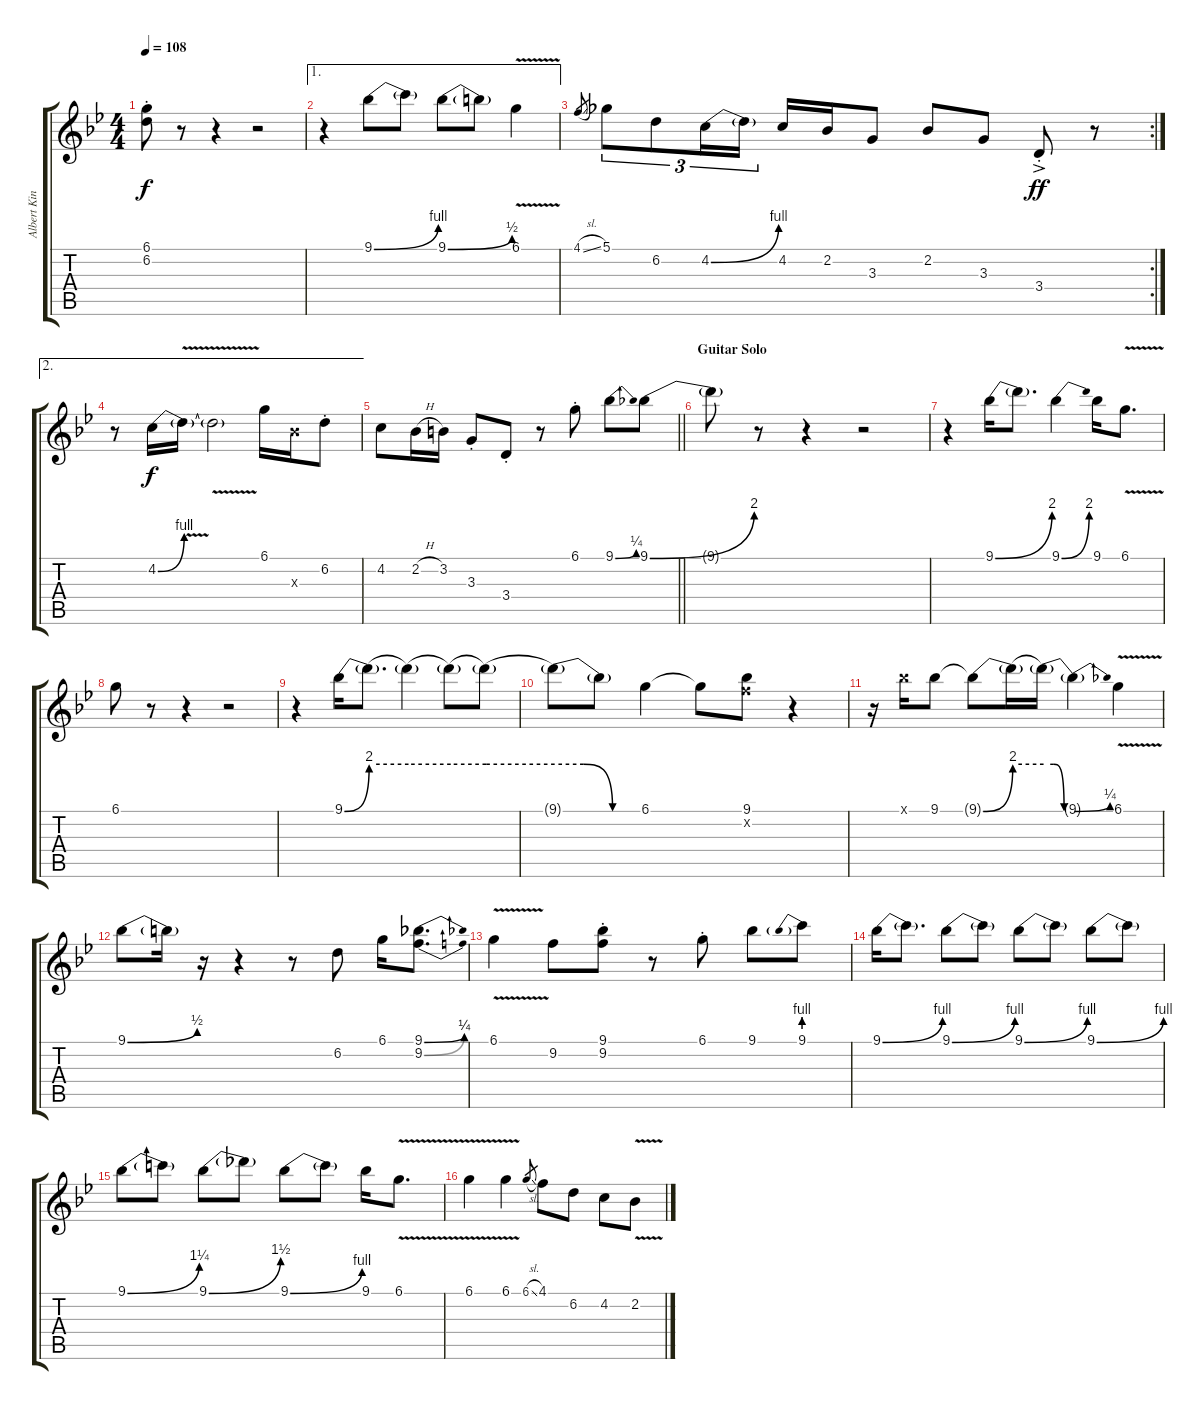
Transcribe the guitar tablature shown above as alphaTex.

\track ("Albert King - Guitar " "Albert Kin") {instrument overdrivenguitar}
\staff {score tabs}
\tuning (Db4 Ab3 E3 B2 E2 B1) {hide}
\ts (4 4)
\tempo 108
\clef g2
\ks bb
(6.1{st} 6.2{st}).8{dy f} r.8 r.4 r.2 |
\ae 1
r.4 9.1{be (bend 0 0 60 4)}.8 9.1{t}.8 9.1{be (bend 0 0 60 2)}.8 9.1{t}.8 6.1{v}.4 |
\rc 2
4.1{sl}.8{gr} 5.1.8{tu (3 2)} 6.2.8{tu (3 2)} 4.2{be (bend 0 0 60 4)}.16{tu (3 2)} 4.2{t}.16{tu (3 2)} 4.2.16 2.2.16 3.3.8 2.2.8 3.3.8 3.4{ac st}.8{dy ff} r.8 |
\ae 2
r.8 4.2{be (bend 0 0 60 4)}.16{dy f} 4.2{v t}.16 4.2{v t}.2 6.1.16 6.3{x}.16 6.2{st}.8 |
\barLineRight lightlight
4.2.8 2.2{h}.16 3.2.16 3.3{st}.8 3.4{st}.8 r.8 6.1{st}.8 9.1{be (bend 0 0 60 1)}.8 9.1{be (bend 0 0 60 8)}.8 |
\section ("" "Guitar Solo")
9.1{t}.8 r.8 r.4 r.2 |
r.4 9.1{be (bend 0 0 60 8)}.16 9.1{t}.8{d} 9.1{be (bend 0 0 60 8)}.4 9.1.16 6.1{v}.8{d} |
6.1.8 r.8 r.4 r.2 |
r.4 9.1{be (bend 0 0 60 8)}.16 9.1{be (hold 0 8 60 8) t}.8{d} 9.1{be (hold 0 8 60 8) t}.4 9.1{be (hold 0 8 60 8) t}.8 9.1{be (hold 0 8 60 8) t}.8 |
9.1{be (custom 0 8 20 8 40 0 60 0) t}.8 9.1{t}.8 6.1.4 6.1{t}.8 (9.1 9.2{x}).8 r.4 |
r.16 9.1{x}.16 9.1.8 9.1{be (bend 0 0 60 8) t}.8 9.1{be (hold 0 8 60 8) t}.16 9.1{be (custom 0 8 20 8 40 0 60 0) t}.16 9.1{be (bend 0 0 60 1) t}.4 6.1{v}.4 |
9.1{be (bend 0 0 60 2)}.8 9.1{t}.16 r.16 r.4 r.8 6.2.8 6.1.16 (9.1{be (bend 0 0 60 1)} 9.2{be (bend 0 0 60 1)}).8{d} |
6.1{v}.4 9.2.8 (9.1{st} 9.2{st}).8 r.8 6.1{st}.8 9.1.8 9.1{be (prebend 0 4 60 4)}.8 |
9.1{be (bend 0 0 60 4)}.16 9.1{t}.8{d} 9.1{be (bend 0 0 60 4)}.8 9.1{t}.8 9.1{be (bend 0 0 60 4)}.8 9.1{t}.8 9.1{be (bend 0 0 60 4)}.8 9.1{t}.8 |
9.1{be (bend 0 0 60 5)}.8 9.1{t}.8 9.1{be (bend 0 0 60 6)}.8 9.1{t}.8 9.1{be (bend 0 0 60 4)}.8 9.1{t}.8 9.1.16 6.1{v}.8{d} |
6.1{v}.4 6.1{v}.4 6.1{sl}.8{gr} 4.1.8 6.2.8 4.2.8 2.2{v}.8
